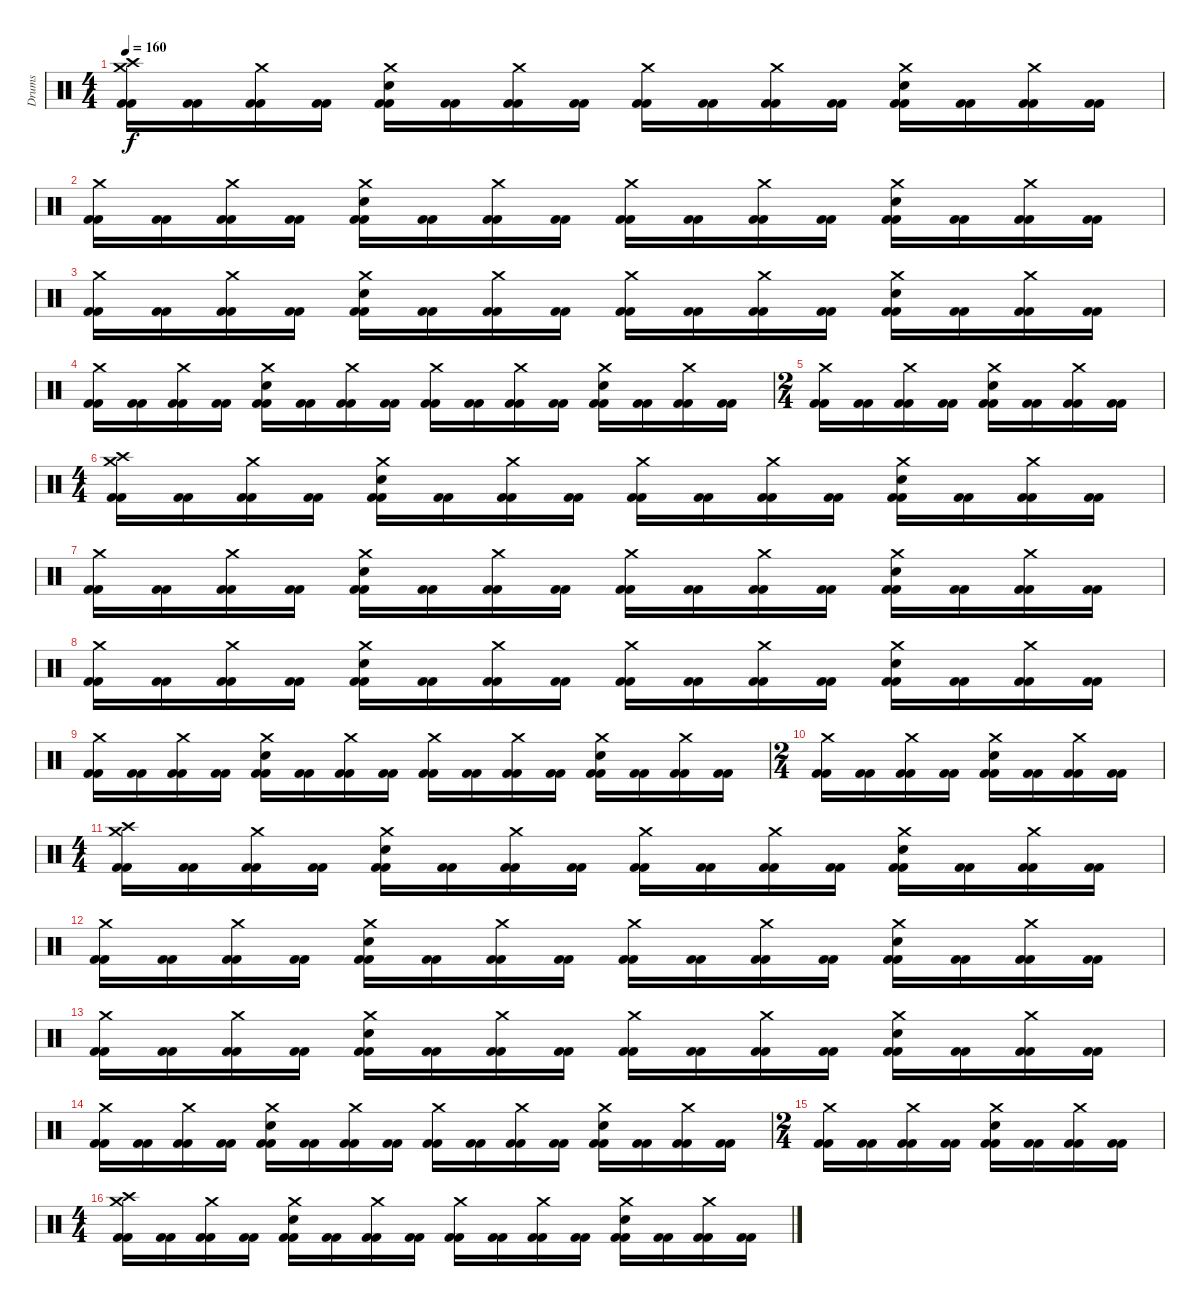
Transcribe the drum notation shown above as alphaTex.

\track ("Drums" "Drums") {instrument percussion}
\staff {score}
\articulation defaults
\ts (4 4)
\tempo 160
\clef neutral
\ks c
("Kick (hit) 2" "Crash medium (hit)" "Crash high (hit)" "Kick (hit) 2").16{dy f} ("Kick (hit) 2" "Kick (hit) 2").16 ("Kick (hit) 2" "Crash medium (hit)" "Kick (hit) 2").16 ("Kick (hit) 2" "Kick (hit) 2").16 ("Kick (hit) 2" "Crash medium (hit)" "Electric Snare (hit)" "Kick (hit) 2").16 ("Kick (hit) 2" "Kick (hit) 2").16 ("Kick (hit) 2" "Crash medium (hit)" "Kick (hit) 2").16 ("Kick (hit) 2" "Kick (hit) 2").16 ("Kick (hit) 2" "Crash medium (hit)" "Kick (hit) 2").16 ("Kick (hit) 2" "Kick (hit) 2").16 ("Kick (hit) 2" "Crash medium (hit)" "Kick (hit) 2").16 ("Kick (hit) 2" "Kick (hit) 2").16 ("Kick (hit) 2" "Crash medium (hit)" "Electric Snare (hit)" "Kick (hit) 2").16 ("Kick (hit) 2" "Kick (hit) 2").16 ("Kick (hit) 2" "Crash medium (hit)" "Kick (hit) 2").16 ("Kick (hit) 2" "Kick (hit) 2").16 |
("Kick (hit) 2" "Crash medium (hit)" "Kick (hit) 2").16 ("Kick (hit) 2" "Kick (hit) 2").16 ("Kick (hit) 2" "Crash medium (hit)" "Kick (hit) 2").16 ("Kick (hit) 2" "Kick (hit) 2").16 ("Kick (hit) 2" "Crash medium (hit)" "Electric Snare (hit)" "Kick (hit) 2").16 ("Kick (hit) 2" "Kick (hit) 2").16 ("Kick (hit) 2" "Crash medium (hit)" "Kick (hit) 2").16 ("Kick (hit) 2" "Kick (hit) 2").16 ("Kick (hit) 2" "Crash medium (hit)" "Kick (hit) 2").16 ("Kick (hit) 2" "Kick (hit) 2").16 ("Kick (hit) 2" "Crash medium (hit)" "Kick (hit) 2").16 ("Kick (hit) 2" "Kick (hit) 2").16 ("Kick (hit) 2" "Crash medium (hit)" "Electric Snare (hit)" "Kick (hit) 2").16 ("Kick (hit) 2" "Kick (hit) 2").16 ("Kick (hit) 2" "Crash medium (hit)" "Kick (hit) 2").16 ("Kick (hit) 2" "Kick (hit) 2").16 |
("Kick (hit) 2" "Crash medium (hit)" "Kick (hit) 2").16 ("Kick (hit) 2" "Kick (hit) 2").16 ("Kick (hit) 2" "Crash medium (hit)" "Kick (hit) 2").16 ("Kick (hit) 2" "Kick (hit) 2").16 ("Kick (hit) 2" "Crash medium (hit)" "Electric Snare (hit)" "Kick (hit) 2").16 ("Kick (hit) 2" "Kick (hit) 2").16 ("Kick (hit) 2" "Crash medium (hit)" "Kick (hit) 2").16 ("Kick (hit) 2" "Kick (hit) 2").16 ("Kick (hit) 2" "Crash medium (hit)" "Kick (hit) 2").16 ("Kick (hit) 2" "Kick (hit) 2").16 ("Kick (hit) 2" "Crash medium (hit)" "Kick (hit) 2").16 ("Kick (hit) 2" "Kick (hit) 2").16 ("Kick (hit) 2" "Crash medium (hit)" "Electric Snare (hit)" "Kick (hit) 2").16 ("Kick (hit) 2" "Kick (hit) 2").16 ("Kick (hit) 2" "Crash medium (hit)" "Kick (hit) 2").16 ("Kick (hit) 2" "Kick (hit) 2").16 |
("Kick (hit) 2" "Crash medium (hit)" "Kick (hit) 2").16 ("Kick (hit) 2" "Kick (hit) 2").16 ("Kick (hit) 2" "Crash medium (hit)" "Kick (hit) 2").16 ("Kick (hit) 2" "Kick (hit) 2").16 ("Kick (hit) 2" "Crash medium (hit)" "Electric Snare (hit)" "Kick (hit) 2").16 ("Kick (hit) 2" "Kick (hit) 2").16 ("Kick (hit) 2" "Crash medium (hit)" "Kick (hit) 2").16 ("Kick (hit) 2" "Kick (hit) 2").16 ("Kick (hit) 2" "Crash medium (hit)" "Kick (hit) 2").16 ("Kick (hit) 2" "Kick (hit) 2").16 ("Kick (hit) 2" "Crash medium (hit)" "Kick (hit) 2").16 ("Kick (hit) 2" "Kick (hit) 2").16 ("Kick (hit) 2" "Crash medium (hit)" "Electric Snare (hit)" "Kick (hit) 2").16 ("Kick (hit) 2" "Kick (hit) 2").16 ("Kick (hit) 2" "Crash medium (hit)" "Kick (hit) 2").16 ("Kick (hit) 2" "Kick (hit) 2").16 |
\ts (2 4)
("Kick (hit) 2" "Crash medium (hit)" "Kick (hit) 2").16 ("Kick (hit) 2" "Kick (hit) 2").16 ("Kick (hit) 2" "Crash medium (hit)" "Kick (hit) 2").16 ("Kick (hit) 2" "Kick (hit) 2").16 ("Kick (hit) 2" "Crash medium (hit)" "Electric Snare (hit)" "Kick (hit) 2").16 ("Kick (hit) 2" "Kick (hit) 2").16 ("Kick (hit) 2" "Crash medium (hit)" "Kick (hit) 2").16 ("Kick (hit) 2" "Kick (hit) 2").16 |
\ts (4 4)
("Kick (hit) 2" "Crash medium (hit)" "Crash high (hit)" "Kick (hit) 2").16 ("Kick (hit) 2" "Kick (hit) 2").16 ("Kick (hit) 2" "Crash medium (hit)" "Kick (hit) 2").16 ("Kick (hit) 2" "Kick (hit) 2").16 ("Kick (hit) 2" "Crash medium (hit)" "Electric Snare (hit)" "Kick (hit) 2").16 ("Kick (hit) 2" "Kick (hit) 2").16 ("Kick (hit) 2" "Crash medium (hit)" "Kick (hit) 2").16 ("Kick (hit) 2" "Kick (hit) 2").16 ("Kick (hit) 2" "Crash medium (hit)" "Kick (hit) 2").16 ("Kick (hit) 2" "Kick (hit) 2").16 ("Kick (hit) 2" "Crash medium (hit)" "Kick (hit) 2").16 ("Kick (hit) 2" "Kick (hit) 2").16 ("Kick (hit) 2" "Crash medium (hit)" "Electric Snare (hit)" "Kick (hit) 2").16 ("Kick (hit) 2" "Kick (hit) 2").16 ("Kick (hit) 2" "Crash medium (hit)" "Kick (hit) 2").16 ("Kick (hit) 2" "Kick (hit) 2").16 |
("Kick (hit) 2" "Crash medium (hit)" "Kick (hit) 2").16 ("Kick (hit) 2" "Kick (hit) 2").16 ("Kick (hit) 2" "Crash medium (hit)" "Kick (hit) 2").16 ("Kick (hit) 2" "Kick (hit) 2").16 ("Kick (hit) 2" "Crash medium (hit)" "Electric Snare (hit)" "Kick (hit) 2").16 ("Kick (hit) 2" "Kick (hit) 2").16 ("Kick (hit) 2" "Crash medium (hit)" "Kick (hit) 2").16 ("Kick (hit) 2" "Kick (hit) 2").16 ("Kick (hit) 2" "Crash medium (hit)" "Kick (hit) 2").16 ("Kick (hit) 2" "Kick (hit) 2").16 ("Kick (hit) 2" "Crash medium (hit)" "Kick (hit) 2").16 ("Kick (hit) 2" "Kick (hit) 2").16 ("Kick (hit) 2" "Crash medium (hit)" "Electric Snare (hit)" "Kick (hit) 2").16 ("Kick (hit) 2" "Kick (hit) 2").16 ("Kick (hit) 2" "Crash medium (hit)" "Kick (hit) 2").16 ("Kick (hit) 2" "Kick (hit) 2").16 |
("Kick (hit) 2" "Crash medium (hit)" "Kick (hit) 2").16 ("Kick (hit) 2" "Kick (hit) 2").16 ("Kick (hit) 2" "Crash medium (hit)" "Kick (hit) 2").16 ("Kick (hit) 2" "Kick (hit) 2").16 ("Kick (hit) 2" "Crash medium (hit)" "Electric Snare (hit)" "Kick (hit) 2").16 ("Kick (hit) 2" "Kick (hit) 2").16 ("Kick (hit) 2" "Crash medium (hit)" "Kick (hit) 2").16 ("Kick (hit) 2" "Kick (hit) 2").16 ("Kick (hit) 2" "Crash medium (hit)" "Kick (hit) 2").16 ("Kick (hit) 2" "Kick (hit) 2").16 ("Kick (hit) 2" "Crash medium (hit)" "Kick (hit) 2").16 ("Kick (hit) 2" "Kick (hit) 2").16 ("Kick (hit) 2" "Crash medium (hit)" "Electric Snare (hit)" "Kick (hit) 2").16 ("Kick (hit) 2" "Kick (hit) 2").16 ("Kick (hit) 2" "Crash medium (hit)" "Kick (hit) 2").16 ("Kick (hit) 2" "Kick (hit) 2").16 |
("Kick (hit) 2" "Crash medium (hit)" "Kick (hit) 2").16 ("Kick (hit) 2" "Kick (hit) 2").16 ("Kick (hit) 2" "Crash medium (hit)" "Kick (hit) 2").16 ("Kick (hit) 2" "Kick (hit) 2").16 ("Kick (hit) 2" "Crash medium (hit)" "Electric Snare (hit)" "Kick (hit) 2").16 ("Kick (hit) 2" "Kick (hit) 2").16 ("Kick (hit) 2" "Crash medium (hit)" "Kick (hit) 2").16 ("Kick (hit) 2" "Kick (hit) 2").16 ("Kick (hit) 2" "Crash medium (hit)" "Kick (hit) 2").16 ("Kick (hit) 2" "Kick (hit) 2").16 ("Kick (hit) 2" "Crash medium (hit)" "Kick (hit) 2").16 ("Kick (hit) 2" "Kick (hit) 2").16 ("Kick (hit) 2" "Crash medium (hit)" "Electric Snare (hit)" "Kick (hit) 2").16 ("Kick (hit) 2" "Kick (hit) 2").16 ("Kick (hit) 2" "Crash medium (hit)" "Kick (hit) 2").16 ("Kick (hit) 2" "Kick (hit) 2").16 |
\ts (2 4)
("Kick (hit) 2" "Crash medium (hit)" "Kick (hit) 2").16 ("Kick (hit) 2" "Kick (hit) 2").16 ("Kick (hit) 2" "Crash medium (hit)" "Kick (hit) 2").16 ("Kick (hit) 2" "Kick (hit) 2").16 ("Kick (hit) 2" "Crash medium (hit)" "Electric Snare (hit)" "Kick (hit) 2").16 ("Kick (hit) 2" "Kick (hit) 2").16 ("Kick (hit) 2" "Crash medium (hit)" "Kick (hit) 2").16 ("Kick (hit) 2" "Kick (hit) 2").16 |
\ts (4 4)
("Kick (hit) 2" "Crash medium (hit)" "Crash high (hit)" "Kick (hit) 2").16 ("Kick (hit) 2" "Kick (hit) 2").16 ("Kick (hit) 2" "Crash medium (hit)" "Kick (hit) 2").16 ("Kick (hit) 2" "Kick (hit) 2").16 ("Kick (hit) 2" "Crash medium (hit)" "Electric Snare (hit)" "Kick (hit) 2").16 ("Kick (hit) 2" "Kick (hit) 2").16 ("Kick (hit) 2" "Crash medium (hit)" "Kick (hit) 2").16 ("Kick (hit) 2" "Kick (hit) 2").16 ("Kick (hit) 2" "Crash medium (hit)" "Kick (hit) 2").16 ("Kick (hit) 2" "Kick (hit) 2").16 ("Kick (hit) 2" "Crash medium (hit)" "Kick (hit) 2").16 ("Kick (hit) 2" "Kick (hit) 2").16 ("Kick (hit) 2" "Crash medium (hit)" "Electric Snare (hit)" "Kick (hit) 2").16 ("Kick (hit) 2" "Kick (hit) 2").16 ("Kick (hit) 2" "Crash medium (hit)" "Kick (hit) 2").16 ("Kick (hit) 2" "Kick (hit) 2").16 |
("Kick (hit) 2" "Crash medium (hit)" "Kick (hit) 2").16 ("Kick (hit) 2" "Kick (hit) 2").16 ("Kick (hit) 2" "Crash medium (hit)" "Kick (hit) 2").16 ("Kick (hit) 2" "Kick (hit) 2").16 ("Kick (hit) 2" "Crash medium (hit)" "Electric Snare (hit)" "Kick (hit) 2").16 ("Kick (hit) 2" "Kick (hit) 2").16 ("Kick (hit) 2" "Crash medium (hit)" "Kick (hit) 2").16 ("Kick (hit) 2" "Kick (hit) 2").16 ("Kick (hit) 2" "Crash medium (hit)" "Kick (hit) 2").16 ("Kick (hit) 2" "Kick (hit) 2").16 ("Kick (hit) 2" "Crash medium (hit)" "Kick (hit) 2").16 ("Kick (hit) 2" "Kick (hit) 2").16 ("Kick (hit) 2" "Crash medium (hit)" "Electric Snare (hit)" "Kick (hit) 2").16 ("Kick (hit) 2" "Kick (hit) 2").16 ("Kick (hit) 2" "Crash medium (hit)" "Kick (hit) 2").16 ("Kick (hit) 2" "Kick (hit) 2").16 |
("Kick (hit) 2" "Crash medium (hit)" "Kick (hit) 2").16 ("Kick (hit) 2" "Kick (hit) 2").16 ("Kick (hit) 2" "Crash medium (hit)" "Kick (hit) 2").16 ("Kick (hit) 2" "Kick (hit) 2").16 ("Kick (hit) 2" "Crash medium (hit)" "Electric Snare (hit)" "Kick (hit) 2").16 ("Kick (hit) 2" "Kick (hit) 2").16 ("Kick (hit) 2" "Crash medium (hit)" "Kick (hit) 2").16 ("Kick (hit) 2" "Kick (hit) 2").16 ("Kick (hit) 2" "Crash medium (hit)" "Kick (hit) 2").16 ("Kick (hit) 2" "Kick (hit) 2").16 ("Kick (hit) 2" "Crash medium (hit)" "Kick (hit) 2").16 ("Kick (hit) 2" "Kick (hit) 2").16 ("Kick (hit) 2" "Crash medium (hit)" "Electric Snare (hit)" "Kick (hit) 2").16 ("Kick (hit) 2" "Kick (hit) 2").16 ("Kick (hit) 2" "Crash medium (hit)" "Kick (hit) 2").16 ("Kick (hit) 2" "Kick (hit) 2").16 |
("Kick (hit) 2" "Crash medium (hit)" "Kick (hit) 2").16 ("Kick (hit) 2" "Kick (hit) 2").16 ("Kick (hit) 2" "Crash medium (hit)" "Kick (hit) 2").16 ("Kick (hit) 2" "Kick (hit) 2").16 ("Kick (hit) 2" "Crash medium (hit)" "Electric Snare (hit)" "Kick (hit) 2").16 ("Kick (hit) 2" "Kick (hit) 2").16 ("Kick (hit) 2" "Crash medium (hit)" "Kick (hit) 2").16 ("Kick (hit) 2" "Kick (hit) 2").16 ("Kick (hit) 2" "Crash medium (hit)" "Kick (hit) 2").16 ("Kick (hit) 2" "Kick (hit) 2").16 ("Kick (hit) 2" "Crash medium (hit)" "Kick (hit) 2").16 ("Kick (hit) 2" "Kick (hit) 2").16 ("Kick (hit) 2" "Crash medium (hit)" "Electric Snare (hit)" "Kick (hit) 2").16 ("Kick (hit) 2" "Kick (hit) 2").16 ("Kick (hit) 2" "Crash medium (hit)" "Kick (hit) 2").16 ("Kick (hit) 2" "Kick (hit) 2").16 |
\ts (2 4)
("Kick (hit) 2" "Crash medium (hit)" "Kick (hit) 2").16 ("Kick (hit) 2" "Kick (hit) 2").16 ("Kick (hit) 2" "Crash medium (hit)" "Kick (hit) 2").16 ("Kick (hit) 2" "Kick (hit) 2").16 ("Kick (hit) 2" "Crash medium (hit)" "Electric Snare (hit)" "Kick (hit) 2").16 ("Kick (hit) 2" "Kick (hit) 2").16 ("Kick (hit) 2" "Crash medium (hit)" "Kick (hit) 2").16 ("Kick (hit) 2" "Kick (hit) 2").16 |
\ts (4 4)
("Kick (hit) 2" "Crash medium (hit)" "Crash high (hit)" "Kick (hit) 2").16 ("Kick (hit) 2" "Kick (hit) 2").16 ("Kick (hit) 2" "Crash medium (hit)" "Kick (hit) 2").16 ("Kick (hit) 2" "Kick (hit) 2").16 ("Kick (hit) 2" "Crash medium (hit)" "Electric Snare (hit)" "Kick (hit) 2").16 ("Kick (hit) 2" "Kick (hit) 2").16 ("Kick (hit) 2" "Crash medium (hit)" "Kick (hit) 2").16 ("Kick (hit) 2" "Kick (hit) 2").16 ("Kick (hit) 2" "Crash medium (hit)" "Kick (hit) 2").16 ("Kick (hit) 2" "Kick (hit) 2").16 ("Kick (hit) 2" "Crash medium (hit)" "Kick (hit) 2").16 ("Kick (hit) 2" "Kick (hit) 2").16 ("Kick (hit) 2" "Crash medium (hit)" "Electric Snare (hit)" "Kick (hit) 2").16 ("Kick (hit) 2" "Kick (hit) 2").16 ("Kick (hit) 2" "Crash medium (hit)" "Kick (hit) 2").16 ("Kick (hit) 2" "Kick (hit) 2").16
